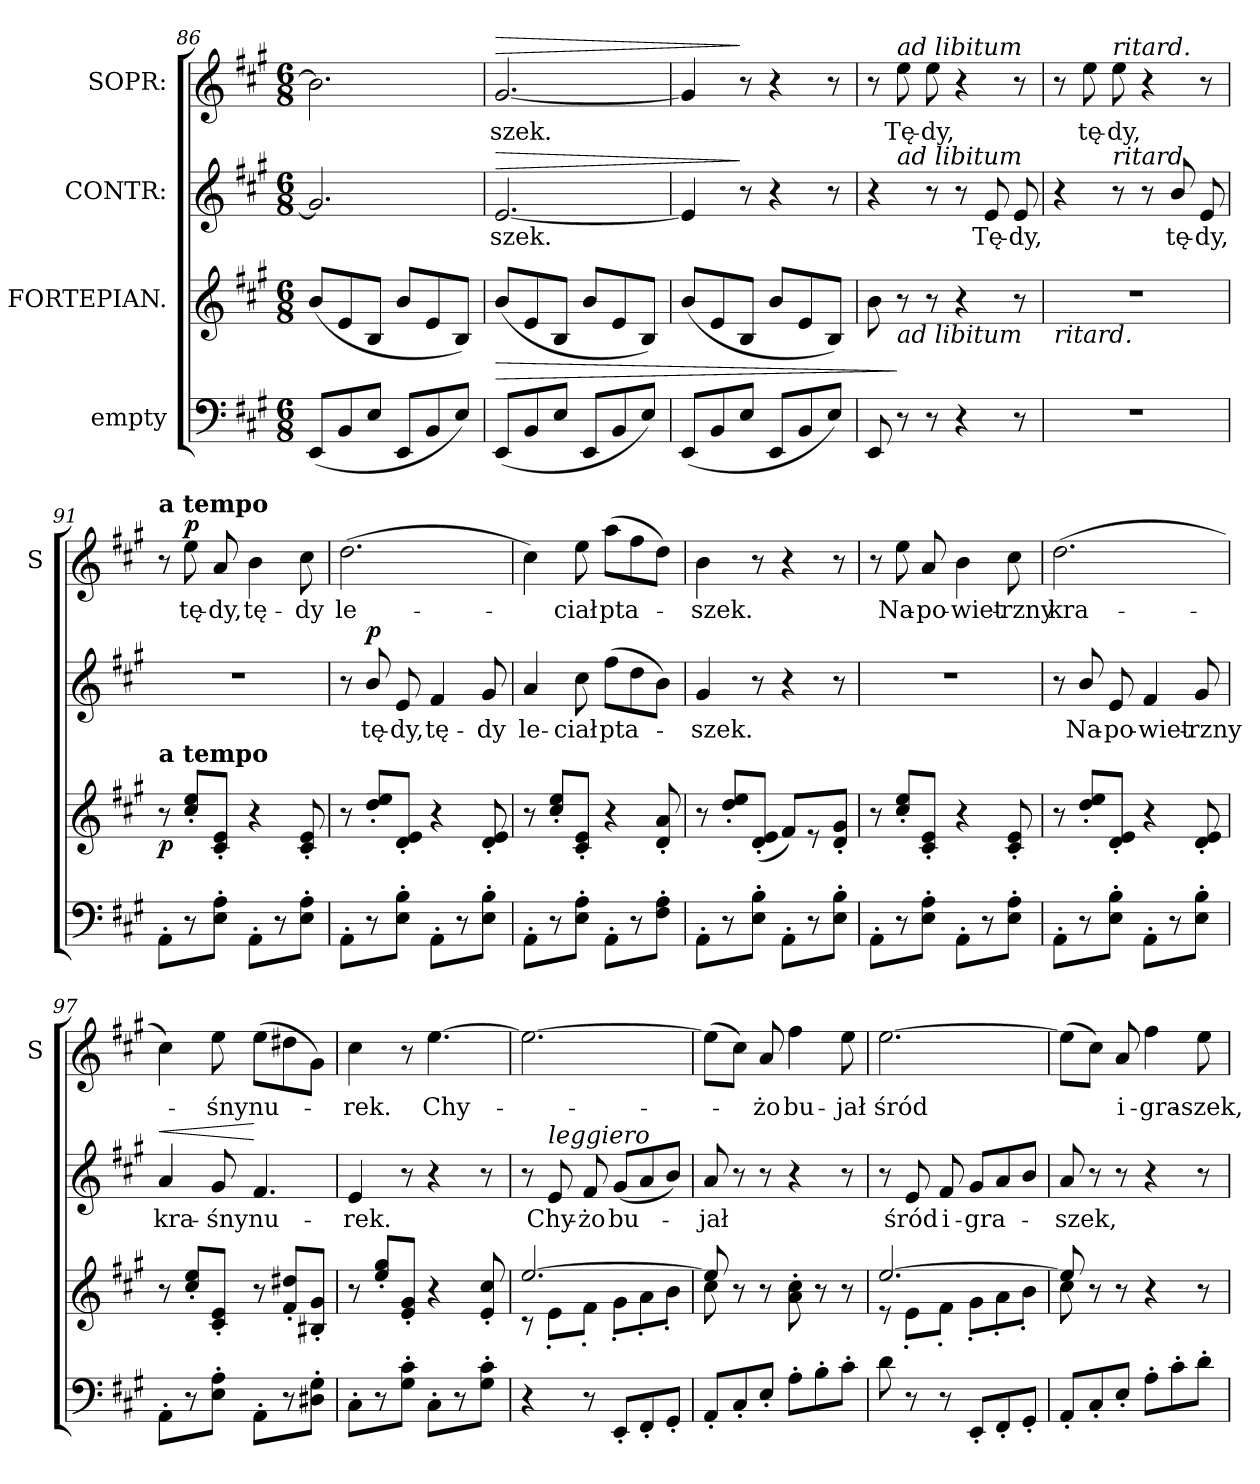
**kern	**kern	**dynam	**kern	**text	**dynam	**kern	**text	**dynam
*part4	*part3	*part3	*part2	*part2	*part2	*part1	*part1	*part1
*staff4	*staff3	*staff3	*staff2	*staff2	*staff2	*staff1	*staff1	*staff1
*I"empty	*I"FORTEPIAN.	*	*I"CONTR:	*	*	*I"SOPR:	*	*
*	*	*	*	*	*	*I'S	*	*
*clefF4	*clefG2	*	*clefG2	*	*	*clefG2	*	*
*k[f#c#g#]	*k[f#c#g#]	*	*k[f#c#g#]	*	*	*k[f#c#g#]	*	*
*A:	*A:	*	*A:	*	*	*A:	*	*
*M6/8	*M6/8	*	*M6/8	*	*	*M6/8	*	*
=86	=86	=86	=86	=86	=86	=86	=86	=86
(8EE/L	(8b/L	.	2.g#/]	.	.	2.b\]	.	.
8BB/	8e/	.	.	.	.	.	.	.
8E/J	8B/J	.	.	.	.	.	.	.
8EE/L	8b/L	.	.	.	.	.	.	.
8BB/	8e/	.	.	.	.	.	.	.
8E/J)	8B/J)	.	.	.	.	.	.	.
=87	=87	=87	=87	=87	=87	=87	=87	=87
!	!	!LO:HP:b	!	!	!LO:HP:a	!	!	!LO:HP:a
(8EE/L	(8b/L	>	[2.e/	-szek.	>	[2.g#/	-szek.	>
8BB/	8e/	.	.	.	.	.	.	.
8E/J	8B/J	.	.	.	.	.	.	.
8EE/L	8b/L	.	.	.	.	.	.	.
8BB/	8e/	.	.	.	.	.	.	.
8E/J)	8B/J)	.	.	.	.	.	.	.
=88	=88	=88	=88	=88	=88	=88	=88	=88
(8EE/L	(8b/L	.	4e/]	.	.	4g#/]	.	.
8BB/	8e/	.	.	.	.	.	.	.
8E/J	8B/J	.	8r	.	]	8r	.	]
8EE/L	8b/L	.	4r	.	.	4r	.	.
8BB/	8e/	.	.	.	.	.	.	.
8E/J)	8B/J)	.	8r	.	.	8r	.	.
=89	=89	=89	=89	=89	=89	=89	=89	=89
*	*	*	*^	*	*	*	*	*
8EE/	8b\	.	4r	8ryy	.	.	8r	.	.
!	!	!	!	!	!	!	!LO:TX:a:i:t=ad libitum	!	!
!	!	!	!	!LO:TX:a:i:t=ad libitum	!	!	!	!	!
!	!LO:TX:b:i:t=ad libitum	!	!	!	!	!	!	!	!
8r	8r	]	.	2ryy	.	.	8ee\	Tę-	.
8r	8r	.	8r	.	.	.	8ee\	-dy,	.
4r	4r	.	8r	.	.	.	4r	.	.
.	.	.	8e/	.	Tę-	.	.	.	.
8r	8r	.	8e/	8ryy	-dy,	.	8r	.	.
=90	=90	=90	=90	=90	=90	=90	=90	=90	=90
!	!LO:TX:b:i:t=ritard.	!	!	!	!	!	!	!	!
*	*	*	*v	*v	*	*	*	*	*
2.r	2.r	.	4r	.	.	8r	.	.
.	.	.	.	.	.	8ee\	tę-	.
!	!	!	!	!	!	!LO:TX:a:i:t=ritard.	!	!
!	!	!	!LO:TX:a:i:t=ritard.	!	!	!	!	!
.	.	.	8r	.	.	8ee\	-dy,	.
.	.	.	8r	.	.	4r	.	.
.	.	.	8b/	tę-	.	.	.	.
.	.	.	8e/	-dy,	.	8r	.	.
=91	=91	=91	=91	=91	=91	=91	=91	=91
!	!	!	!	!	!	!LO:TX:a:B:t=a tempo	!	!
!	!LO:TX:a:B:t=a tempo	!	!	!	!	!	!	!
!	!	!LO:DY:b	!	!	!	!	!	!
8AA'\L	8r	p	2.r	.	.	8r	.	.
!	!	!	!	!	!	!	!	!LO:DY:a
8r	8cc#'/ 8ee'/L	.	.	.	.	8ee\	tę-	p
8E'\ 8A'\J	8c#'/ 8e'/J	.	.	.	.	8a/	-dy,	.
8AA'\L	4r	.	.	.	.	4b\	tę-	.
8r	.	.	.	.	.	.	.	.
8E'\ 8A'\J	8c#'/ 8e'/	.	.	.	.	8cc#\	-dy	.
=92	=92	=92	=92	=92	=92	=92	=92	=92
8AA'\L	8r	.	8r	.	.	(2.dd\	le-	.
!	!	!	!	!	!LO:DY:a	!	!	!
8r	8dd'/ 8ee'/L	.	8b/	tę-	p	.	.	.
8E'\ 8B'\J	8d'/ 8e'/J	.	8e/	-dy,	.	.	.	.
8AA'\L	4r	.	4f#/	tę-	.	.	.	.
8r	.	.	.	.	.	.	.	.
8E'\ 8B'\J	8d'/ 8e'/	.	8g#/	-dy	.	.	.	.
=93	=93	=93	=93	=93	=93	=93	=93	=93
8AA'\L	8r	.	4a/	le-	.	4cc#\)	.	.
8r	8cc#'/ 8ee'/L	.	.	.	.	.	.	.
8E'\ 8A'\J	8c#'/ 8e'/J	.	8cc#\	-ciał	.	8ee\	-ciał	.
8AA'\L	4r	.	(8ff#\L	pta-	.	(8aa\L	pta-	.
8r	.	.	8dd\	.	.	8ff#\	.	.
8F#'\ 8A'\J	8d'/ 8a'/	.	8b\J)	.	.	8dd\J)	.	.
=94	=94	=94	=94	=94	=94	=94	=94	=94
8AA'\L	8r	.	4g#/	-szek.	.	4b\	-szek.	.
8r	8dd'/ 8ee'/L	.	.	.	.	.	.	.
8E'\ 8B'\J	(8d'/ 8e'/J	.	8r	.	.	8r	.	.
8AA'\L	8f#/L)	.	4r	.	.	4r	.	.
8r	8r	.	.	.	.	.	.	.
8E'\ 8B'\J	8d'/ 8g#'/J	.	8r	.	.	8r	.	.
=95	=95	=95	=95	=95	=95	=95	=95	=95
8AA'\L	8r	.	2.r	.	.	8r	.	.
8r	8cc#'/ 8ee'/L	.	.	.	.	8ee\	Na-	.
8E'\ 8A'\J	8c#'/ 8e'/J	.	.	.	.	8a/	-po-	.
8AA'\L	4r	.	.	.	.	4b\	-wiet-	.
8r	.	.	.	.	.	.	.	.
8E'\ 8A'\J	8c#'/ 8e'/	.	.	.	.	8cc#\	-rzny	.
=96	=96	=96	=96	=96	=96	=96	=96	=96
8AA'\L	8r	.	8r	.	.	(2.dd\	kra-	.
8r	8dd'/ 8ee'/L	.	8b/	Na-	.	.	.	.
8E'\ 8B'\J	8d'/ 8e'/J	.	8e/	-po-	.	.	.	.
8AA'\L	4r	.	4f#/	-wiet-	.	.	.	.
8r	.	.	.	.	.	.	.	.
8E'\ 8B'\J	8d'/ 8e'/	.	8g#/	-rzny	.	.	.	.
=97	=97	=97	=97	=97	=97	=97	=97	=97
!	!	!	!	!	!LO:HP:a	!	!	!
8AA'\L	8r	.	4a/	kra-	<	4cc#\)	.	.
8r	8cc#'/ 8ee'/L	.	.	.	.	.	.	.
8E'\ 8A'\J	8c#'/ 8e'/J	.	8g#/	-śny	.	8ee\	-śny	.
8AA'\L	8r	.	4.f#/	nu-	[	(8ee\L	nu-	.
8r	8f#'/ 8dd#X'/L	.	.	.	.	8dd#X\	.	.
8D#X'\ 8G#'\J	8B#X'/ 8g#'/J	.	.	.	.	8g#\J)	.	.
=98	=98	=98	=98	=98	=98	=98	=98	=98
8C#'\L	8r	.	4e/	-rek.	.	4cc#\	-rek.	.
8r	8ee'/ 8gg#'/L	.	.	.	.	.	.	.
8G#'\ 8c#'\J	8e'/ 8g#'/J	.	8r	.	.	8r	.	.
8C#'\L	4r	.	4r	.	.	[4.ee\	Chy-	.
8r	.	.	.	.	.	.	.	.
8G#'\ 8c#'\J	8e'/ 8cc#'/	.	8r	.	.	.	.	.
=99	=99	=99	=99	=99	=99	=99	=99	=99
*	*^	*	*	*	*	*	*	*
4r	[2.ee/	8r	.	8r	.	.	2.ee\_	.	.
!	!	!	!	!LO:TX:a:i:t=leggiero	!	!	!	!	!
.	.	8e'\L	.	8e/	Chy-	.	.	.	.
8r	.	8f#'\J	.	8f#/	-żo	.	.	.	.
8EE'/L	.	8g#'\L	.	(8g#/L	bu-	.	.	.	.
8FF#'/	.	8a'\	.	8a/	.	.	.	.	.
8GG#'/J	.	8b'\J	.	8b/J)	.	.	.	.	.
=100	=100	=100	=100	=100	=100	=100	=100	=100	=100
8AA'/L	8ee/]	8cc#\	.	8a/	-jał	.	(8ee\L]	.	.
8C#'/	8r	2ryy	.	8r	.	.	8cc#\J)	.	.
8E'/J	8r	.	.	8r	.	.	8a/	-żo	.
8A'\L	8a'\ 8cc#'\	.	.	4r	.	.	4ff#\	bu-	.
8B'\	8r	.	.	.	.	.	.	.	.
8c#'\J	8r	8ryy	.	8r	.	.	8ee\	-jał	.
=101	=101	=101	=101	=101	=101	=101	=101	=101	=101
8d\	[2.ee/	8r	.	8r	.	.	[2.ee\	śród	.
8r	.	8e'\L	.	8e/	śród	.	.	.	.
8r	.	8f#'\J	.	8f#/	i-	.	.	.	.
8EE'/L	.	8g#'\L	.	8g#/L	-gra-	.	.	.	.
8FF#'/	.	8a'\	.	8a/	.	.	.	.	.
8GG#'/J	.	8b'\J	.	8b/J	.	.	.	.	.
=102	=102	=102	=102	=102	=102	=102	=102	=102	=102
8AA'/L	8ee/]	8cc#\	.	8a/	-szek,	.	(8ee\L]	.	.
8C#'/	8r	2ryy	.	8r	.	.	8cc#\J)	.	.
8E'/J	8r	.	.	8r	.	.	8a/	i-	.
8A'\L	4r	.	.	4r	.	.	4ff#\	-gra-	.
8c#'\	.	.	.	.	.	.	.	.	.
8d'\J	8r	8ryy	.	8r	.	.	8ee\	-szek,	.
*	*v	*v	*	*	*	*	*	*	*
=	=	=	=	=	=	=	=	=
*-	*-	*-	*-	*-	*-	*-	*-	*-
